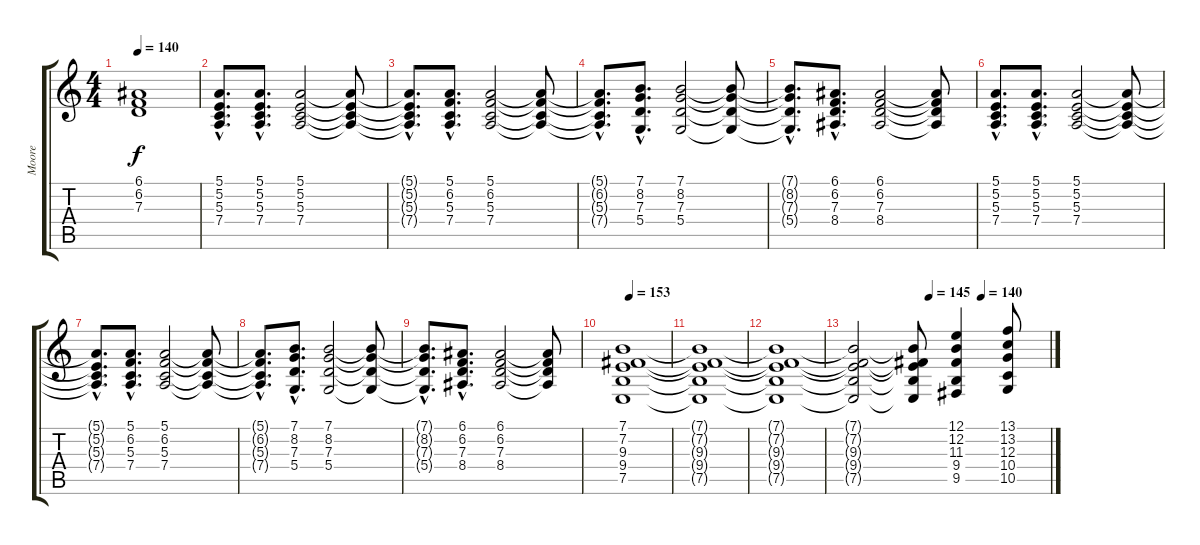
\track ("Moore" "Moore") {instrument stringensemble1}
\staff {score tabs}
\tuning (E4 B3 G3 D3 A2 E2) {hide}
\ts (4 4)
\tempo 140
\clef g2
\ks c
(6.1 6.2 7.3).1{dy f} |
(5.1{hac} 5.2{hac} 5.3{hac} 7.4{hac}).8{d} (5.1{hac} 5.2{hac} 5.3{hac} 7.4{hac}).8{d} (5.1 5.2 5.3 7.4).2 (5.1{t} 5.2{t} 5.3{t} 7.4{t}).8 |
(5.1{hac t} 5.2{hac t} 5.3{hac t} 7.4{hac t}).8{d} (5.1{hac} 6.2{hac} 5.3{hac} 7.4{hac}).8{d} (5.1 6.2 5.3 7.4).2 (5.1{t} 6.2{t} 5.3{t} 7.4{t}).8 |
(5.1{hac t} 6.2{hac t} 5.3{hac t} 7.4{hac t}).8{d} (7.1{hac} 8.2{hac} 7.3{hac} 5.4{hac}).8{d} (7.1 8.2 7.3 5.4).2 (7.1{t} 8.2{t} 7.3{t} 5.4{t}).8 |
(7.1{hac t} 8.2{hac t} 7.3{hac t} 5.4{hac t}).8{d} (6.1{hac} 6.2{hac} 7.3{hac} 8.4{hac}).8{d} (6.1 6.2 7.3 8.4).2 (6.1{t} 6.2{t} 7.3{t} 8.4{t}).8 |
(5.1{hac} 5.2{hac} 5.3{hac} 7.4{hac}).8{d} (5.1{hac} 5.2{hac} 5.3{hac} 7.4{hac}).8{d} (5.1 5.2 5.3 7.4).2 (5.1{t} 5.2{t} 5.3{t} 7.4{t}).8 |
(5.1{hac t} 5.2{hac t} 5.3{hac t} 7.4{hac t}).8{d} (5.1{hac} 6.2{hac} 5.3{hac} 7.4{hac}).8{d} (5.1 6.2 5.3 7.4).2 (5.1{t} 6.2{t} 5.3{t} 7.4{t}).8 |
(5.1{hac t} 6.2{hac t} 5.3{hac t} 7.4{hac t}).8{d} (7.1{hac} 8.2{hac} 7.3{hac} 5.4{hac}).8{d} (7.1 8.2 7.3 5.4).2 (7.1{t} 8.2{t} 7.3{t} 5.4{t}).8 |
(7.1{hac t} 8.2{hac t} 7.3{hac t} 5.4{hac t}).8{d} (6.1{hac} 6.2{hac} 7.3{hac} 8.4{hac}).8{d} (6.1 6.2 7.3 8.4).2 (6.1{t} 6.2{t} 7.3{t} 8.4{t}).8 |
\tempo 153
(7.1 7.2 9.3 9.4 7.5).1 |
(7.1{t} 7.2{t} 9.3{t} 9.4{t} 7.5{t}).1 |
(7.1{t} 7.2{t} 9.3{t} 9.4{t} 7.5{t}).1 |
\tempo (145 0.375)
\tempo (140 0.6458333333333334)
(7.1{t} 7.2{t} 9.3{t} 9.4{t} 7.5{t}).2 (7.1{t} 7.2{t} 9.3{t} 9.4{t} 7.5{t}).8 (12.1 12.2 11.3 9.4 9.5).4 (13.1 13.2 12.3 10.4 10.5).8
